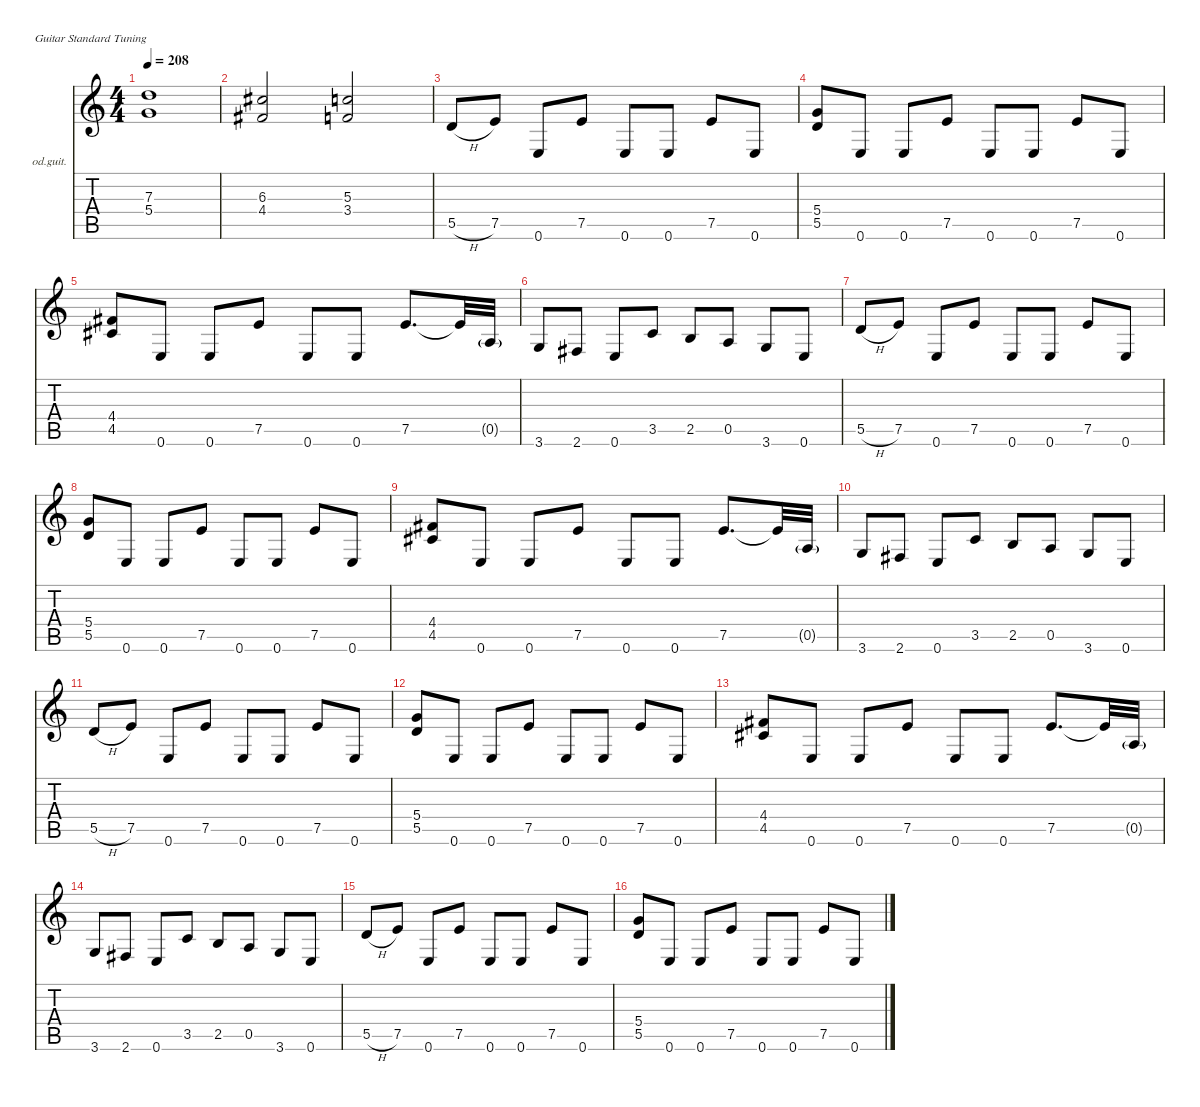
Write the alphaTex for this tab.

\defaultSystemsLayout 4
\hideDynamics
\bracketExtendMode nobrackets
\firstSystemTrackNameOrientation horizontal
\otherSystemsTrackNameOrientation horizontal
\track ("Gtr. I" "od.guit.") {instrument overdrivenguitar}
\staff {score tabs}
\tuning (E4 B3 G3 D3 A2 E2)
\ts (4 4)
\tempo 208
\clef g2
\ks c
(7.3 5.4).1{dy f beam Down} |
(6.3{acc #} 4.4{acc #}).2{beam Up} (5.3 3.4).2{beam Up} |
5.5{h}.8{beam Up} 7.5.8{beam Up} 0.6.8{dy mf beam Up} 7.5.8{dy f beam Up} 0.6.8{dy mf beam Up} 0.6.8{beam Up} 7.5.8{dy f beam Up} 0.6.8{dy mf beam Up} |
(5.4 5.5).8{dy f beam Up} 0.6.8{dy mf beam Up} 0.6.8{beam Up} 7.5.8{dy f beam Up} 0.6.8{dy mf beam Up} 0.6.8{beam Up} 7.5.8{dy f beam Up} 0.6.8{dy mf beam Up} |
(4.4{acc #} 4.5{acc #}).8{dy f beam Up} 0.6.8{dy mf beam Up} 0.6.8{beam Up} 7.5.8{dy f beam Up} 0.6.8{dy mf beam Up} 0.6.8{beam Up} 7.5.8{d dy f beam Up} 7.5{t}.32{beam Up} 0.5{g}.32{dy p beam Up} |
3.6.8{dy mf beam Up} 2.6{acc #}.8{beam Up} 0.6.8{beam Up} 3.5.8{dy f beam Up} 2.5.8{beam Up} 0.5.8{beam Up} 3.6.8{beam Up} 0.6.8{beam Up} |
5.5{h}.8{beam Up} 7.5.8{beam Up} 0.6.8{dy mf beam Up} 7.5.8{dy f beam Up} 0.6.8{dy mf beam Up} 0.6.8{beam Up} 7.5.8{dy f beam Up} 0.6.8{dy mf beam Up} |
(5.4 5.5).8{dy f beam Up} 0.6.8{dy mf beam Up} 0.6.8{beam Up} 7.5.8{dy f beam Up} 0.6.8{dy mf beam Up} 0.6.8{beam Up} 7.5.8{dy f beam Up} 0.6.8{dy mf beam Up} |
(4.4{acc #} 4.5{acc #}).8{dy f beam Up} 0.6.8{dy mf beam Up} 0.6.8{beam Up} 7.5.8{dy f beam Up} 0.6.8{dy mf beam Up} 0.6.8{beam Up} 7.5.8{d dy f beam Up} 7.5{t}.32{beam Up} 0.5{g}.32{dy p beam Up} |
3.6.8{dy mf beam Up} 2.6{acc #}.8{beam Up} 0.6.8{beam Up} 3.5.8{dy f beam Up} 2.5.8{beam Up} 0.5.8{beam Up} 3.6.8{beam Up} 0.6.8{beam Up} |
5.5{h}.8{beam Up} 7.5.8{beam Up} 0.6.8{dy mf beam Up} 7.5.8{dy f beam Up} 0.6.8{dy mf beam Up} 0.6.8{beam Up} 7.5.8{dy f beam Up} 0.6.8{dy mf beam Up} |
(5.4 5.5).8{dy f beam Up} 0.6.8{dy mf beam Up} 0.6.8{beam Up} 7.5.8{dy f beam Up} 0.6.8{dy mf beam Up} 0.6.8{beam Up} 7.5.8{dy f beam Up} 0.6.8{dy mf beam Up} |
(4.4{acc #} 4.5{acc #}).8{dy f beam Up} 0.6.8{dy mf beam Up} 0.6.8{beam Up} 7.5.8{dy f beam Up} 0.6.8{dy mf beam Up} 0.6.8{beam Up} 7.5.8{d dy f beam Up} 7.5{t}.32{beam Up} 0.5{g}.32{dy p beam Up} |
3.6.8{dy mf beam Up} 2.6{acc #}.8{beam Up} 0.6.8{beam Up} 3.5.8{dy f beam Up} 2.5.8{beam Up} 0.5.8{beam Up} 3.6.8{beam Up} 0.6.8{beam Up} |
5.5{h}.8{beam Up} 7.5.8{beam Up} 0.6.8{dy mf beam Up} 7.5.8{dy f beam Up} 0.6.8{dy mf beam Up} 0.6.8{beam Up} 7.5.8{dy f beam Up} 0.6.8{dy mf beam Up} |
(5.4 5.5).8{dy f beam Up} 0.6.8{dy mf beam Up} 0.6.8{beam Up} 7.5.8{dy f beam Up} 0.6.8{dy mf beam Up} 0.6.8{beam Up} 7.5.8{dy f beam Up} 0.6.8{dy mf beam Up}
